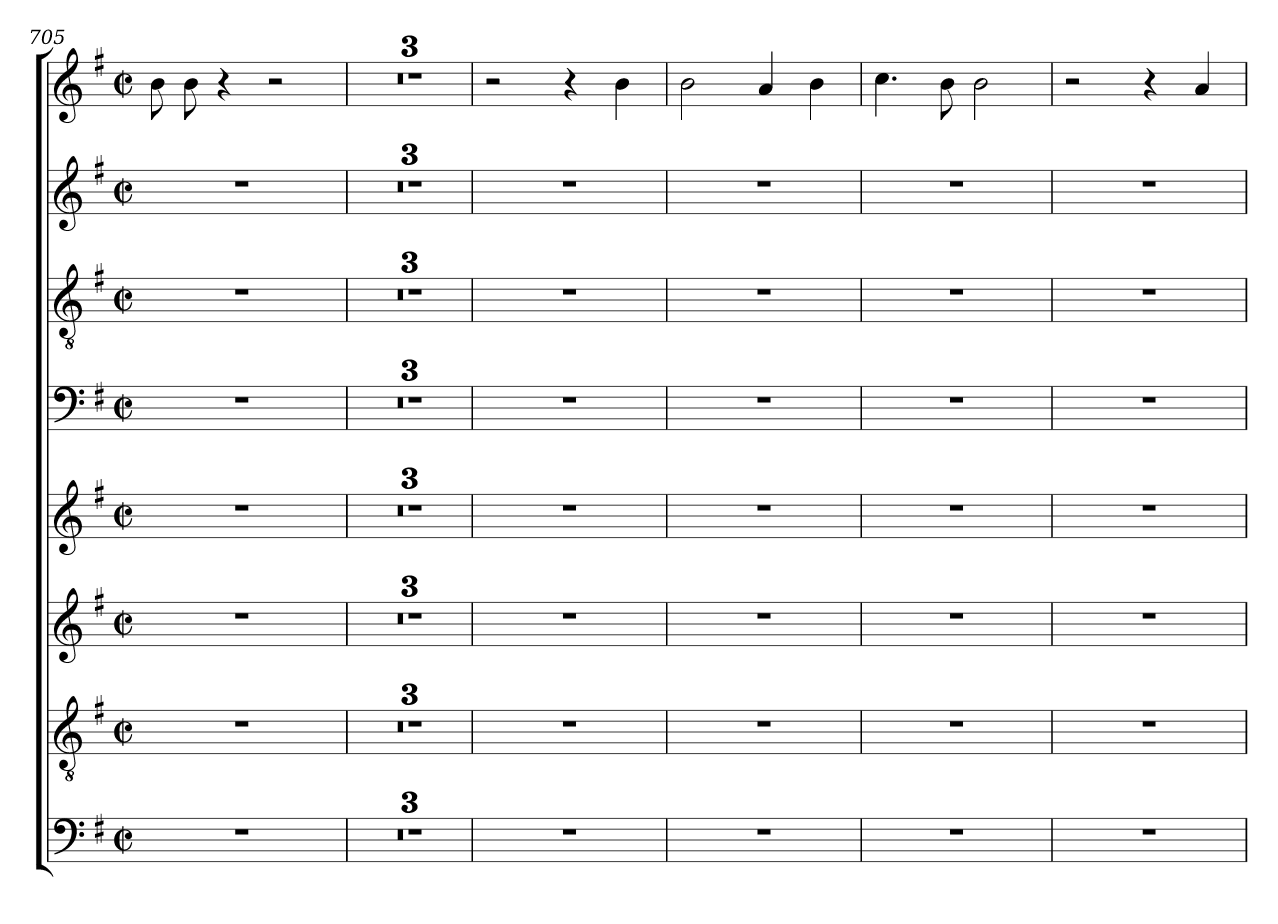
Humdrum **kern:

**kern	**kern	**kern	**kern	**kern	**kern	**kern	**kern
*part8	*part7	*part6	*part5	*part4	*part3	*part2	*part1
*staff8	*staff7	*staff6	*staff5	*staff4	*staff3	*staff2	*staff1
*clefF4	*clefGv2	*clefG2	*clefG2	*clefF4	*clefGv2	*clefG2	*clefG2
*k[f#]	*k[f#]	*k[f#]	*k[f#]	*k[f#]	*k[f#]	*k[f#]	*k[f#]
*G:	*G:	*G:	*G:	*G:	*G:	*G:	*G:
*M2/2	*M2/2	*M2/2	*M2/2	*M2/2	*M2/2	*M2/2	*M2/2
*met(c|)	*met(c|)	*met(c|)	*met(c|)	*met(c|)	*met(c|)	*met(c|)	*met(c|)
=705	=705	=705	=705	=705	=705	=705	=705
1r	1r	1r	1r	1r	1r	1r	8b\
.	.	.	.	.	.	.	8b\
.	.	.	.	.	.	.	4r
.	.	.	.	.	.	.	2r
=706	=706	=706	=706	=706	=706	=706	=706
1r	1r	1r	1r	1r	1r	1r	1r
=707	=707	=707	=707	=707	=707	=707	=707
1r	1r	1r	1r	1r	1r	1r	1r
=708	=708	=708	=708	=708	=708	=708	=708
1r	1r	1r	1r	1r	1r	1r	1r
=709	=709	=709	=709	=709	=709	=709	=709
1r	1r	1r	1r	1r	1r	1r	2r
.	.	.	.	.	.	.	4r
.	.	.	.	.	.	.	4b\
!!LO:LB:g=z
=710	=710	=710	=710	=710	=710	=710	=710
1r	1r	1r	1r	1r	1r	1r	2b\
.	.	.	.	.	.	.	4a/
.	.	.	.	.	.	.	4b\
=711	=711	=711	=711	=711	=711	=711	=711
1r	1r	1r	1r	1r	1r	1r	4.cc\
.	.	.	.	.	.	.	8b\
.	.	.	.	.	.	.	2b\
=712	=712	=712	=712	=712	=712	=712	=712
1r	1r	1r	1r	1r	1r	1r	2r
.	.	.	.	.	.	.	4r
.	.	.	.	.	.	.	4a/
=	=	=	=	=	=	=	=
*-	*-	*-	*-	*-	*-	*-	*-
